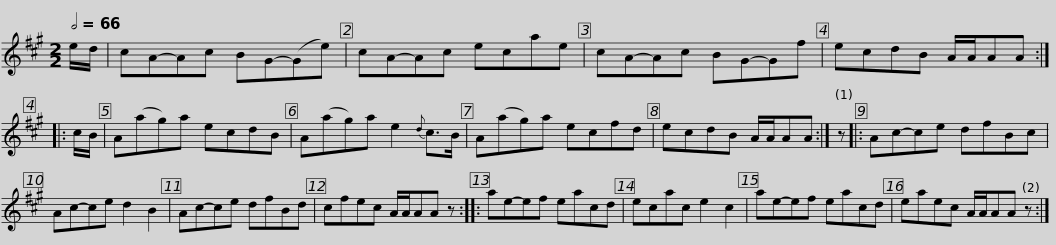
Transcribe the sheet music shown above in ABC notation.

X:1
L:1/8
Q:1/2=66
M:2/2
I:linebreak $
K:A
V:1 treble
V:1
 e/d/ | cA-Ac BG-(Ge) | cA-Ac ecae | cA-Ac BG-Gf | ecdB A/A/AA :: %5
 c/B/ |$ A(ag)a ecdB | A(ag)a e2{d} c>B | A(ag)a ecfd | ecdB A/A/AA :| %10
 z |: Ac-ce dfBc |$ Ac-ce d2 B2 | Ac-ce dfBd | cfec A/A/AA z :: %15
 ae-ef eacd | ecac e2 c2 |$ ae-ef eacd | eaec A/A/AA z :| %19
